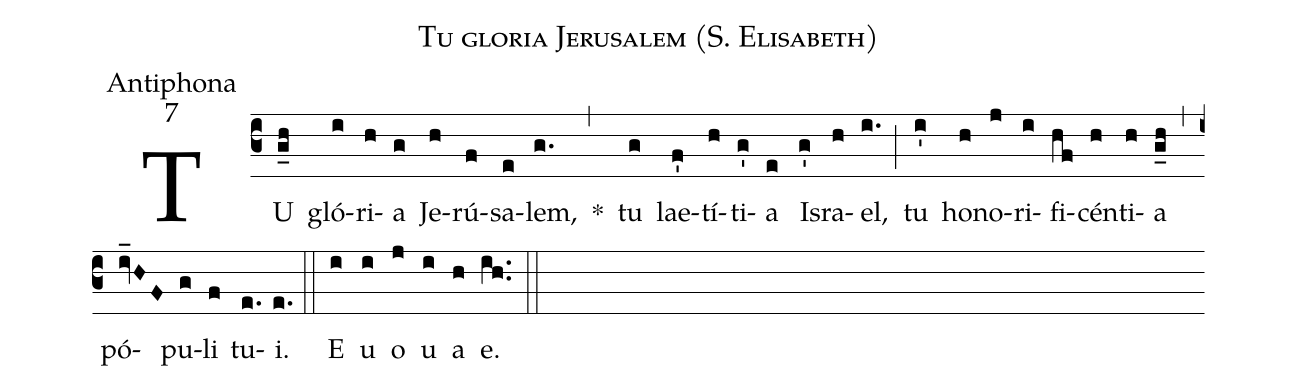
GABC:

name:Tu gloria Jerusalem (S. Elisabeth);
office-part:Antiphona;
mode:7;
%%
(c3) TU(g_h) gló(i)ri(h)a(g) Je(h)rú(f)sa(e)lem,(g.) *(,) tu(g) lae(f')tí(h)ti(g')a(e) Is(g')ra(h)el,(i.) (;) tu(i') ho(h)no(j)ri(i)fi(hf)cén(h)ti(h)a(g_h) (,) pó(iv_HF)pu(g)li(f) tu(e.)i.(e.) (::) <eu>E(i) u(i) o(j) u(i) a(h) e.</eu>(ih..) (::)
